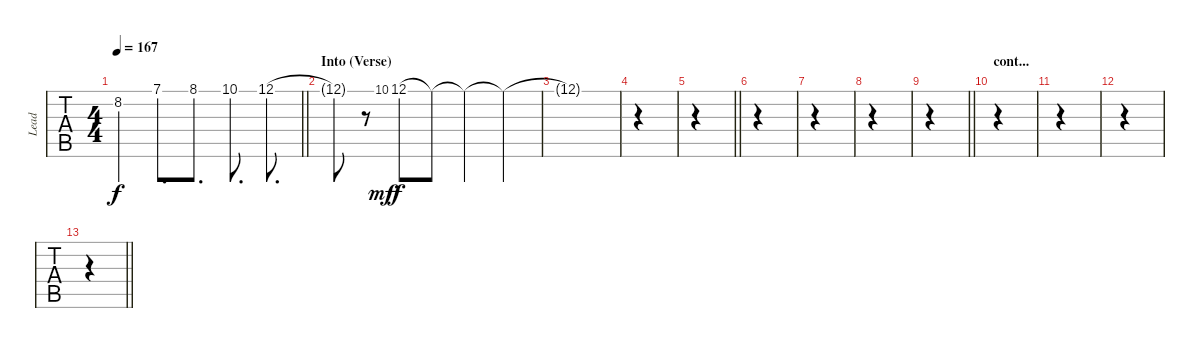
\track ("Lead" "Lead") {instrument distortionguitar}
\staff {tabs}
\tuning (E4 B3 G3 D3 A2 E2) {hide}
\ts (4 4)
\tempo 167
\clef g2
\barLineRight lightlight
\ks c
8.2.4{dy f} 7.1{st}.8{d} 8.1{st}.8{d} 10.1{st}.8{d} 12.1.8{d} |
\section ("" "Into (Verse)")
12.1{t}.8 r.8 10.1.8{gr dy mf} 12.1.8{dy f} 12.1{t}.8 12.1{t}.4 12.1{t}.4 |
12.1{t}.1 |
|
\barLineRight lightlight
|
|
|
|
\barLineRight lightlight
|
\section ("" "cont...")
|
|
|
\barLineRight lightlight
